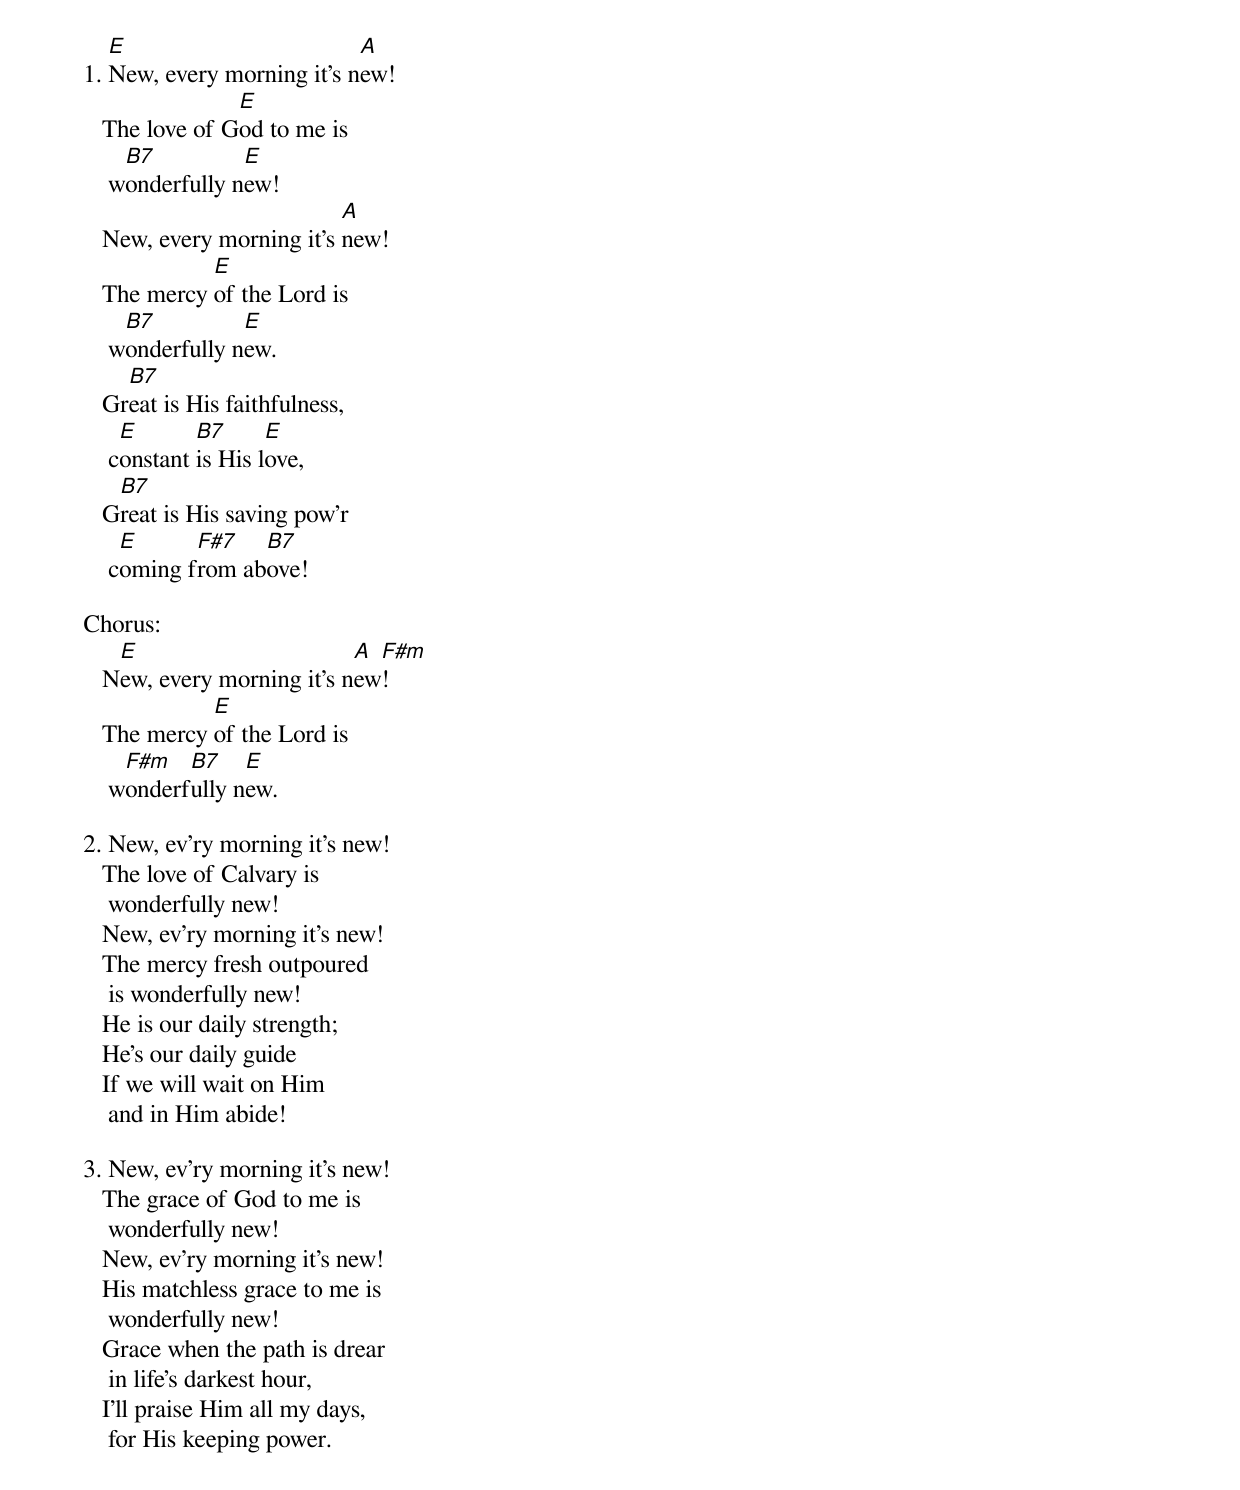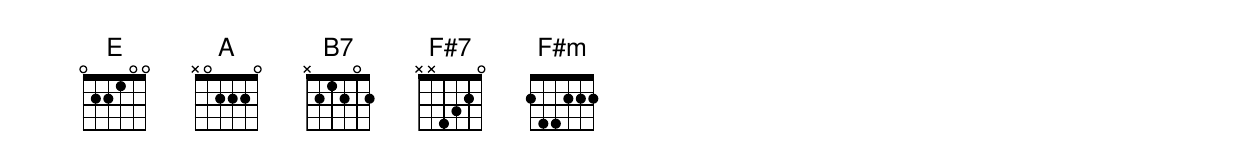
   E                        A
1. New, every morning it’s new!
                E
   The love of God to me is
     B7          E
    wonderfully new!
                           A
   New, every morning it’s new!
             E
   The mercy of the Lord is
     B7          E
    wonderfully new.
     B7
   Great is His faithfulness,
     E       B7      E
    constant is His love,
    B7
   Great is His saving pow’r
     E      F#7   B7
    coming from above!

Chorus:
    E                       A F#m
   New, every morning it’s new!
             E
   The mercy of the Lord is
     F#m   B7    E
    wonderfully new.

2. New, ev’ry morning it’s new!
   The love of Calvary is
    wonderfully new!
   New, ev’ry morning it’s new!
   The mercy fresh outpoured
    is wonderfully new!
   He is our daily strength;
   He’s our daily guide
   If we will wait on Him
    and in Him abide!

3. New, ev’ry morning it’s new!
   The grace of God to me is
    wonderfully new!
   New, ev’ry morning it’s new!
   His matchless grace to me is
    wonderfully new!
   Grace when the path is drear
    in life’s darkest hour,
   I’ll praise Him all my days,
    for His keeping power.
